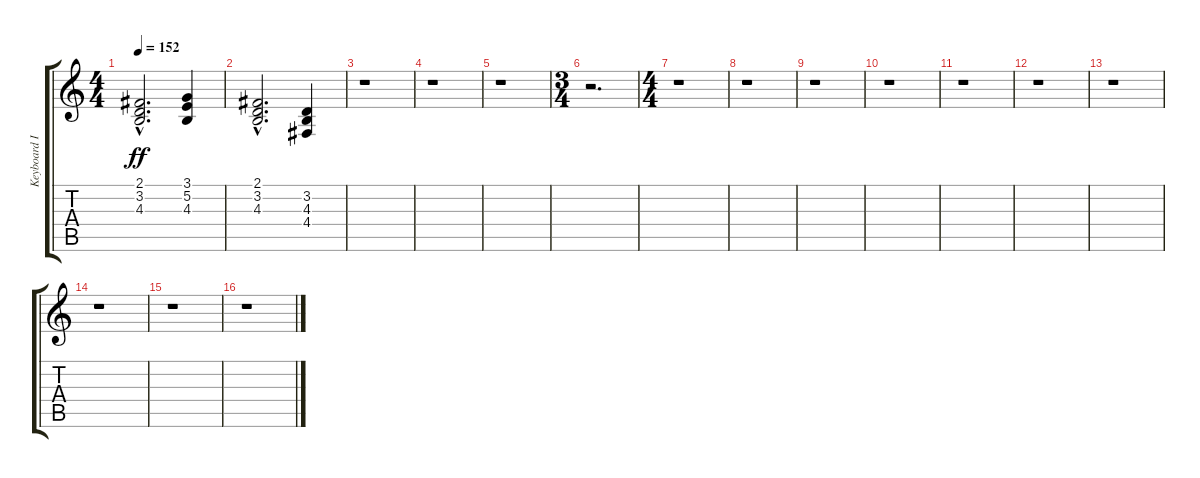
\track ("Keyboard I" "Keyboard I") {instrument pad3polysynth}
\staff {score tabs}
\tuning (E4 B3 G3 D3 A2 E2) {hide}
\ts (4 4)
\tempo 152
\clef g2
\ks c
(2.1{hac} 3.2{hac} 4.3{hac}).2{d dy ff instrument fx1rain} (3.1 5.2 4.3).4 |
(2.1{hac} 3.2{hac} 4.3{hac}).2{d instrument fx1rain} (3.2 4.3 4.4).4 |
r.1 |
r.1 |
r.1 |
\ts (3 4)
r.2{d} |
\ts (4 4)
r.1 |
r.1 |
r.1 |
r.1 |
r.1 |
r.1 |
r.1 |
r.1 |
r.1 |
r.1
